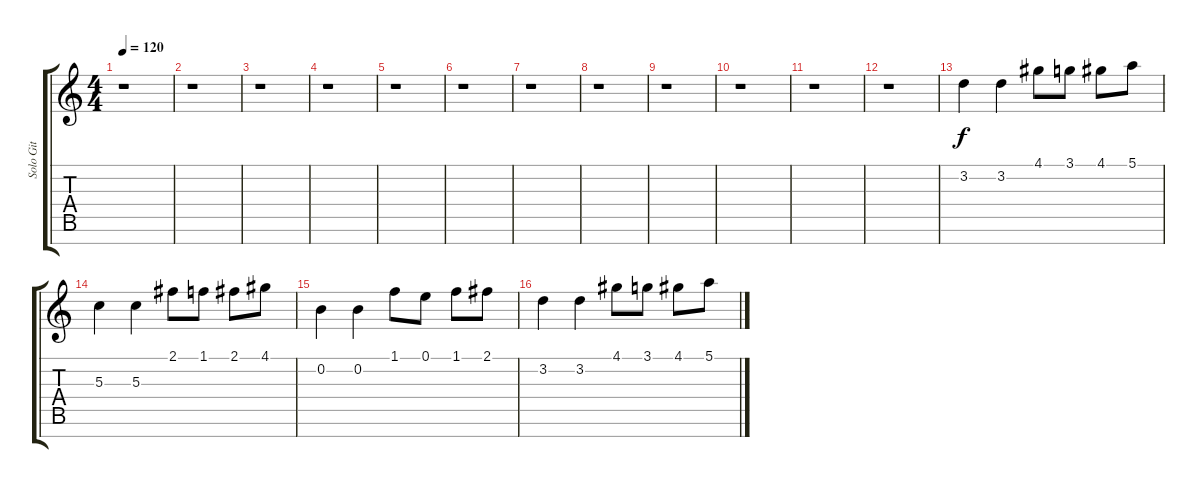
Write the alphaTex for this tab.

\track ("Solo Git" "Solo Git") {instrument distortionguitar}
\staff {score tabs}
\tuning (E4 B3 G3 D3 A2 E2 B1) {hide}
\ts (4 4)
\tempo 120
\clef g2
\ks c
r.1{dy f} |
r.1 |
r.1 |
r.1 |
r.1 |
r.1 |
r.1 |
r.1 |
r.1 |
r.1 |
r.1 |
r.1 |
3.2.4 3.2.4 4.1.8 3.1.8 4.1.8 5.1.8 |
5.3.4 5.3.4 2.1.8 1.1.8 2.1.8 4.1.8 |
0.2.4 0.2.4 1.1.8 0.1.8 1.1.8 2.1.8 |
3.2.4 3.2.4 4.1.8 3.1.8 4.1.8 5.1.8
